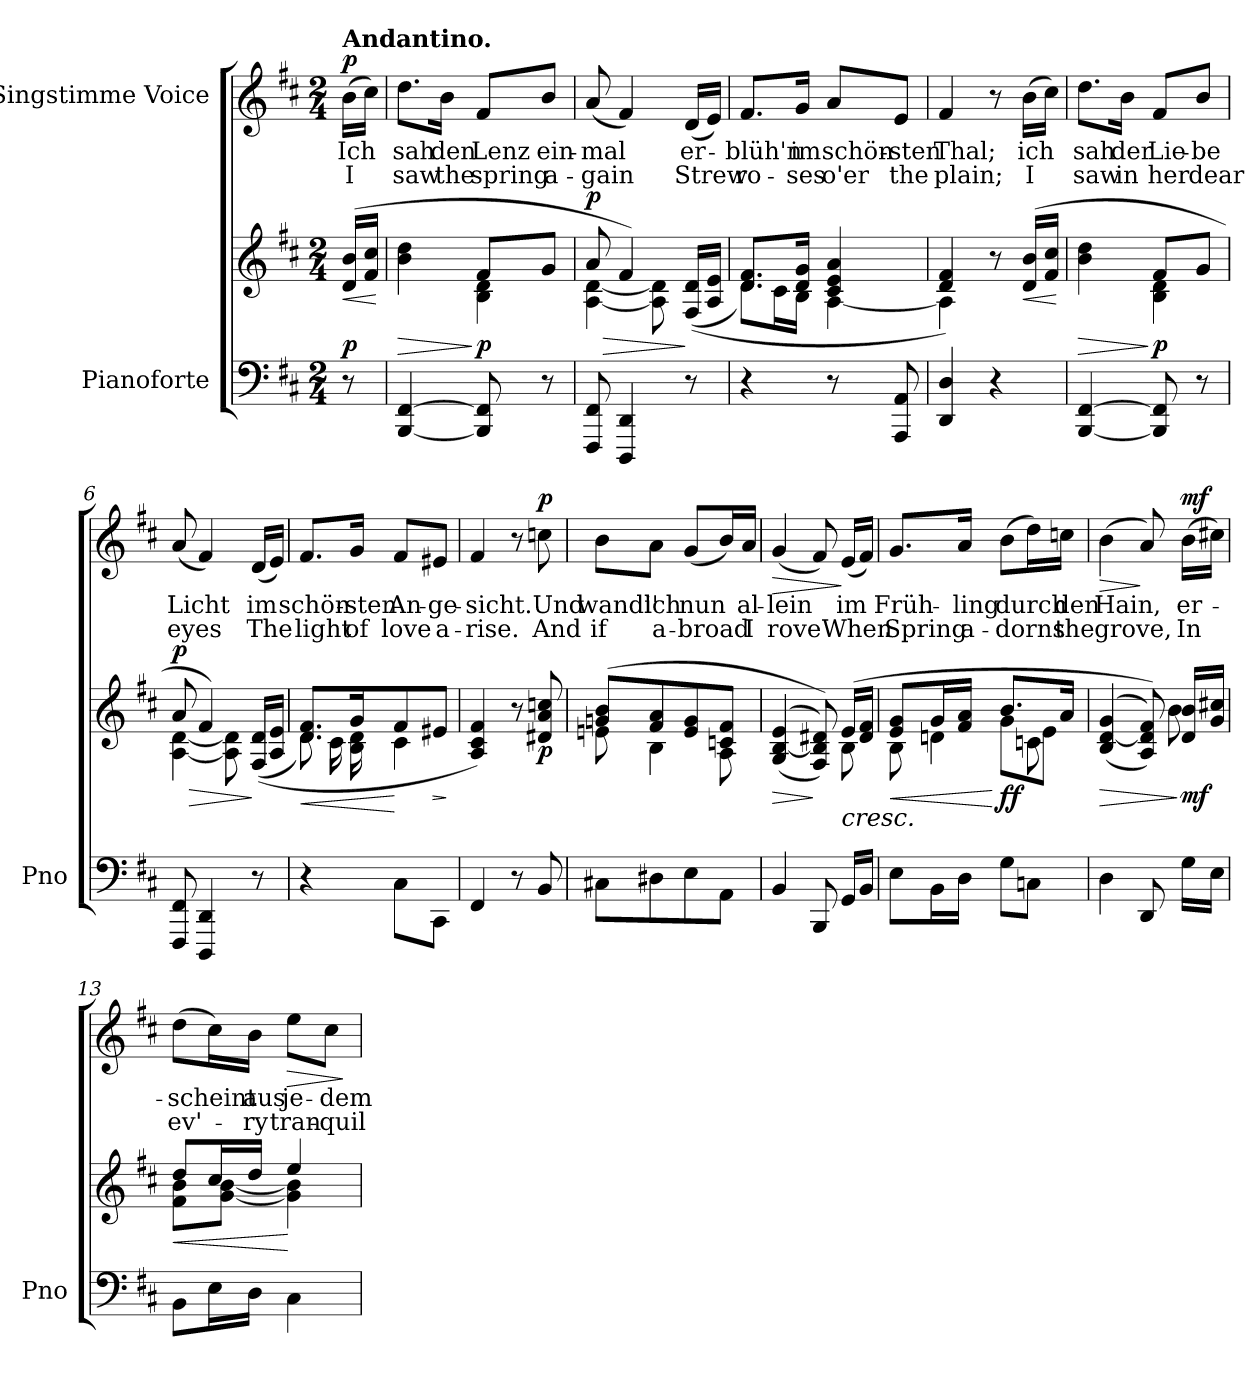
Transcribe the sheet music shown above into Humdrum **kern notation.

**kern	**kern	**dynam	**kern	**text	**text	**dynam
*part2	*part2	*part2	*part1	*part1	*part1	*part1
*staff3	*staff2	*staff2/3	*staff1	*staff1	*staff1	*staff1
*I"Pianoforte	*	*	*I"Singstimme Voice	*	*	*
*I'Pno	*	*	*	*	*	*
*clefF4	*clefG2	*	*clefG2	*	*	*
*k[f#c#]	*k[f#c#]	*	*k[f#c#]	*	*	*
*M2/4	*M2/4	*	*M2/4	*	*	*
=	=	=	=	=	=	=
!	!	!	!LO:TX:a:B:t=Andantino.	!	!	!
!	!	!LO:HP:b	!	!LO:LY:b	!LO:LY:b	!
!	!	!LO:DY:n=1:a=2	!	!	!	!LO:DY:a
8r	(>16d/ 16b/LL	< p	(>16b\LL	Ich	I	p
.	16f#/ 16cc#/JJ	.	16cc#\JJ)	.	.	.
.	.	[	.	.	.	.
=1	=1	=1	=1	=1	=1	=1
!	!	!LO:HP:b	!	!LO:LY:b	!LO:LY:b	!
*	*^	*	*	*	*	*
[4BBB/ [4FF#/	4b\ 4dd\	4ryy	>	8.dd\L	sah	saw	.
!	!	!	!	!	!LO:LY:b	!LO:LY:b	!
.	.	.	.	16b\Jk	den	the	.
!	!	!	!LO:DY:n=1:b	!	!LO:LY:b	!LO:LY:b	!
8BBB/] 8FF#/]	8f#/L	4B\ 4d\	] p	8f#/L	Lenz	spring	.
!	!	!	!	!	!LO:LY:b	!LO:LY:b	!
8r	8g/J	.	.	8b/J	ein-	a-	.
=2	=2	=2	=2	=2	=2	=2	=2
!	!	!	!LO:HP:b	!	!LO:LY:b	!LO:LY:b	!
!	!	!	!LO:DY:n=1:a	!	!	!	!
8FFF#/ 8FF#/	8a/	[4A\ [4d\	> p	(<8a/	-mal	-gain	.
4DDD/ 4DD/	4f#/)	.	.	4f#/)	.	.	.
.	.	8A\] 8d\]	.	.	.	.	.
!	!	!	!	!	!LO:LY:b	!LO:LY:b	!
8r	(>(>16F#/ 16d/LL	8ryy	]	(<16d/LL	er-	Strew	.
.	16A/ 16e/JJ	.	.	16e/JJ)	.	.	.
!!LO:LB:g=z
=3	=3	=3	=3	=3	=3	=3	=3
!	!	!	!	!	!LO:LY:b	!LO:LY:b	!
4r	8.d/ 8.f#/L	8d\L)	.	8.f#/L	blüh'n	ro-	.
.	.	16c#\L	.	.	.	.	.
!	!	!	!	!	!LO:LY:b	!LO:LY:b	!
.	16d/ 16g/Jk	16B\JJ	.	16g/Jk	im	-ses	.
!	!	!	!	!	!LO:LY:b	!LO:LY:b	!
8r	4c#/ 4e/ 4a/	[4A\	.	8a/L	schön-	o'er	.
!	!	!	!	!	!LO:LY:b	!LO:LY:b	!
8AAA/ 8AA/	.	.	.	8e/J	-sten	the	.
=4	=4	=4	=4	=4	=4	=4	=4
!	!	!	!	!	!LO:LY:b	!LO:LY:b	!
4DD/ 4D/	4d/ 4f#/)	4A\]	.	4f#/	Thal;	plain;	.
4r	8r	8ryy	.	8r	.	.	.
!	!	!	!LO:HP:b	!	!LO:LY:b	!LO:LY:b	!
.	(>16d/ 16b/LL	8ryy	<	(>16b\LL	ich	I	.
.	16f#/ 16cc#/JJ	.	.	16cc#\JJ)	.	.	.
*	*v	*v	*	*	*	*	*
.	.	[	.	.	.	.
=5	=5	=5	=5	=5	=5	=5
!	!	!LO:HP:b	!	!LO:LY:b	!LO:LY:b	!
*	*^	*	*	*	*	*
[4BBB/ [4FF#/	4b\ 4dd\	4ryy	>	8.dd\L	sah	saw	.
!	!	!	!	!	!LO:LY:b	!LO:LY:b	!
.	.	.	.	16b\Jk	der	in	.
!	!	!	!LO:DY:n=1:b	!	!LO:LY:b	!LO:LY:b	!
8BBB/] 8FF#/]	8f#/L	4B\ 4d\	] p	8f#/L	Lie-	her	.
!	!	!	!	!	!LO:LY:b	!LO:LY:b	!
8r	8g/J	.	.	8b/J	-be	dear	.
=6	=6	=6	=6	=6	=6	=6	=6
!	!	!	!LO:HP:b	!	!LO:LY:b	!LO:LY:b	!
!	!	!	!LO:DY:n=1:a	!	!	!	!
8FFF#/ 8FF#/	8a/	[4A\ [4d\	> p	(<8a/	Licht	eyes	.
4DDD/ 4DD/	4f#/)	.	.	4f#/)	.	.	.
.	.	8A\] 8d\]	.	.	.	.	.
!	!	!	!	!	!LO:LY:b	!LO:LY:b	!
8r	(>(>16F#/ 16d/LL	8ryy	]	(<16d/LL	im	The	.
.	16A/ 16e/JJ	.	.	16e/JJ)	.	.	.
*	*v	*v	*	*	*	*	*
!!LO:LB:g=z
=7	=7	=7	=7	=7	=7	=7
*^	*	*	*	*	*	*
!	!	!	!LO:HP:b	!	!LO:LY:b	!LO:LY:b	!
*	*	*^	*	*	*	*	*
*	*	*	*^	*	*	*	*	*
4ryy	4r	8.d/ 8.f#/L	8d\L)	4ryy	<	8.f#/L	schön-	light	.
.	.	.	16c#\L	.	.	.	.	.	.
!	!	!	!	!	!	!	!LO:LY:b	!LO:LY:b	!
.	.	16g/K	16B\ 16d\J	.	.	16g/Jk	-sten	of	.
!	!	!	!	!	!	!	!LO:LY:b	!LO:LY:b	!
8A/	8C#\L	8f#/	4ryy	4c#\	[	8f#/L	An-	love	.
!	!	!	!	!	!LO:HP:b	!	!LO:LY:b	!LO:LY:b	!
8G#X/J	8CC#\J	8e#X/J	.	.	>	8e#X/J	ge-	a-	.
*v	*v	*	*	*	*	*	*	*	*
*	*v	*v	*v	*	*	*	*	*
.	.	]	.	.	.	.
=8	=8	=8	=8	=8	=8	=8
*^	*	*	*	*	*	*
!	!	!	!	!	!LO:LY:b	!LO:LY:b	!
4FF#/	4ryy	4A/ 4c#/ 4f#/)	.	4f#/	-sicht.	-rise.	.
8r	8ryy	8r	.	8r	.	.	.
!	!	!	!LO:DY:b	!	!LO:LY:b	!LO:LY:b	!LO:DY:a
8BB/	8ryy	8d#X/ 8a/ 8ccn/	p	8ccn\	Und	And	p
=9	=9	=9	=9	=9	=9	=9	=9
*	*	*^	*	*	*	*	*
!	!	!	!	!	!	!LO:LY:b	!LO:LY:b	!
*v	*v	*	*	*	*	*	*	*
8C#X\L	(>8gn/ 8b/L	8en\	.	8b\L	wandl'	if	.
!	!	!	!	!	!LO:LY:b	!LO:LY:b	!
8D#X\	8f#/ 8a/	4B\	.	8a\J	ich	a-	.
!	!	!	!	!	!LO:LY:b	!LO:LY:b	!
8E\	8e/ 8g/	.	.	(<8g/L	nun	-broad	.
8AA\J	8cn/ 8f#/J	8A\	.	16b/L)	.	.	.
!	!	!	!	!	!LO:LY:b	!LO:LY:b	!
.	.	.	.	16a/JJ	al-	I	.
=10	=10	=10	=10	=10	=10	=10	=10
!	!	!	!LO:HP:b	!	!LO:LY:b	!LO:LY:b	!LO:HP:b
4BB/	(>(>4G/ [4B/ 4e/	4.ryy	>	(<4g/	-lein	rove	>
8BBB/	8F#/ 8B/] 8d#X/)))	.	]	8f#/)	.	.	.
!	!	!	!LO:HP:b	!	!LO:LY:b	!LO:LY:b	!
16GG/LL	(>16e/LL	8B\	<	(<16e/LL	im	When	]
16BB/JJ	16d#/ 16f#/JJ	.	.	16f#/JJ)	.	.	.
*	*v	*v	*	*	*	*	*
!!LO:PB:g=z
=11	=11	=11	=11	=11	=11	=11
!	!	!LO:HP:b	!	!LO:LY:b	!LO:LY:b	!
*	*^	*	*	*	*	*
*	*	*^	*	*	*	*	*
8E\L	8e/ 8g/L	8B\	4ryy	<	8.g/L	Früh-	Spring	.
16BB\L	16g/L	4dn\	.	.	.	.	.	.
!	!	!	!	!	!	!LO:LY:b	!LO:LY:b	!
16D\JJ	16f#/ 16a/JJ	.	.	.	16a/Jk	-ling	a-	.
!	!	!	!	!LO:DY:n=1:b	!	!LO:LY:b	!LO:LY:b	!
8G\L	8.b/L	.	8g\L	[ [ ff	(>8b\L	durch	-dorns	.
8Cn\J	.	8cn\	8e\J	.	16dd\L)	.	.	.
!	!	!	!	!	!	!LO:LY:b	!LO:LY:b	!
.	16a/Jk	.	.	.	16ccn\JJ	den	the	.
*	*v	*v	*v	*	*	*	*	*
=12	=12	=12	=12	=12	=12	=12
!	!	!LO:HP:b	!	!LO:LY:b	!LO:LY:b	!LO:HP:b
*	*^	*	*	*	*	*
4D\	(>(>4B/ [4d/ 4g/	4.ryy	>	(>4b\	Hain,	grove,	>
8DD/	8A/ 8d/] 8f#/)))	.	.	8a/)	.	.	]
!	!	!	!LO:DY:n=1:b	!	!LO:LY:b	!LO:LY:b	!LO:DY:a
16G\LL	16d/ 16b/LL	8b\	] mf	(>16b\LL	er-	In	mf
16E\JJ	16g/ 16cc#X/JJ	.	.	16cc#X\JJ)	.	.	.
=13	=13	=13	=13	=13	=13	=13	=13
!	!	!	!LO:HP:b	!	!LO:LY:b	!LO:LY:b	!
8BB\L	8dd/L	8f#\ 8b\L	<	(>8dd\L	-scheint	ev'-	.
16E\L	16cc#/L	[8g\ [8b\J	.	16cc#\L)	.	.	.
!	!	!	!	!	!LO:LY:b	!LO:LY:b	!
16D\JJ	16dd/JJ	.	.	16b\JJ	aus	-ry	.
!	!	!	!	!	!LO:LY:b	!LO:LY:b	!LO:HP:b
4C#\	4ee/	4g\] 4b\]	[	8ee\L	je-	tran-	>
!	!	!	!	!	!LO:LY:b	!LO:LY:b	!
.	.	.	.	8cc#\J	-dem	-quil	.
*	*v	*v	*	*	*	*	*
.	.	.	.	.	.	]
=	=	=	=	=	=	=
*-	*-	*-	*-	*-	*-	*-
